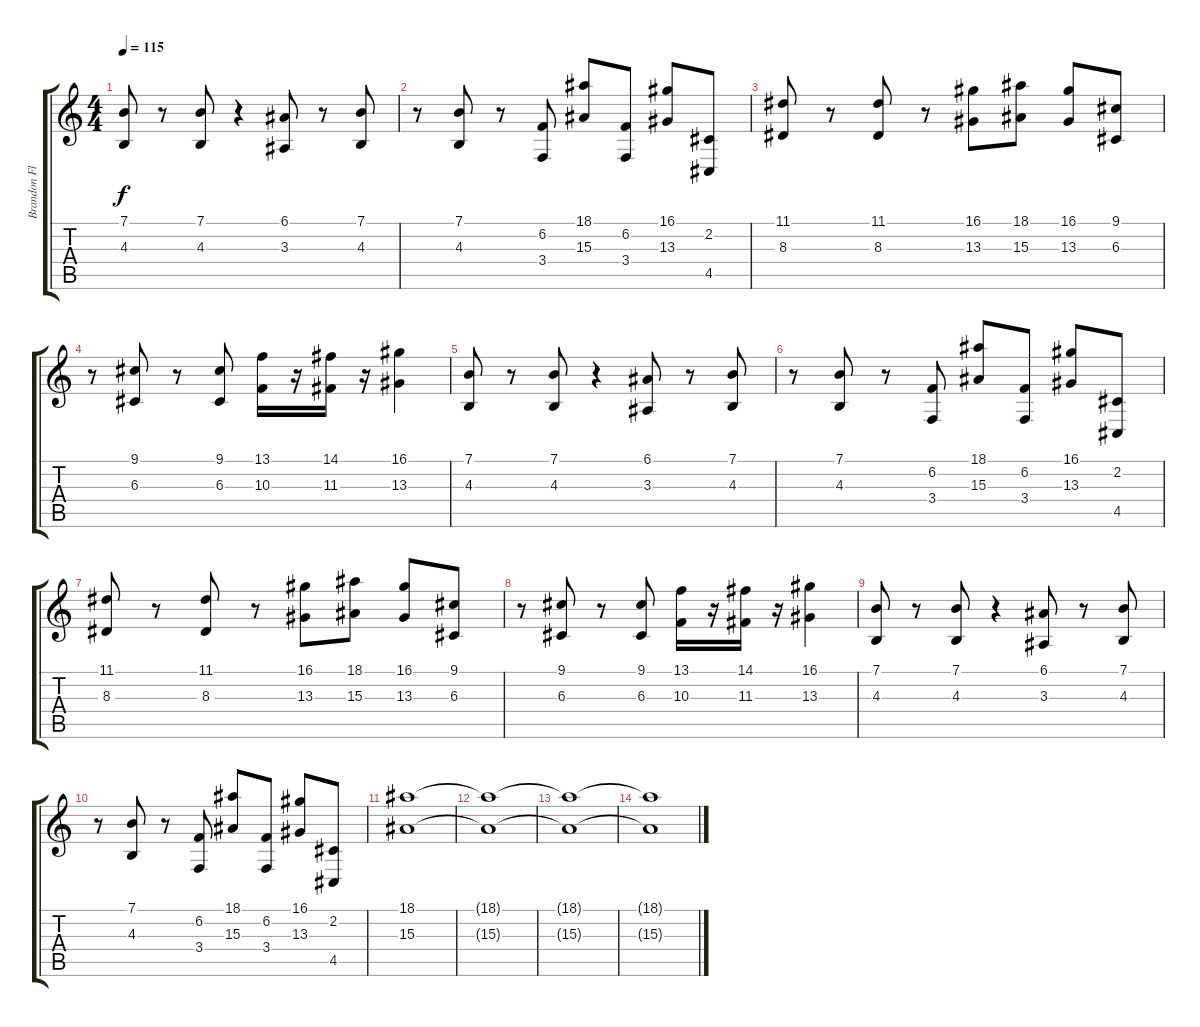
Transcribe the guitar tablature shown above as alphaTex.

\track ("Brandon Flowers (Synth FX 1)" "Brandon Fl") {instrument tangoaccordion}
\staff {score tabs}
\tuning (E4 B3 G3 D3 A2 E2) {hide}
\ts (4 4)
\tempo 115
\clef g2
\ks c
(7.1 4.3).8{dy f} r.8 (7.1 4.3).8 r.4 (6.1 3.3).8 r.8 (7.1 4.3).8 |
r.8 (7.1 4.3).8 r.8 (6.2 3.4).8 (18.1 15.3).8 (6.2 3.4).8 (16.1 13.3).8 (2.2 4.5).8 |
(11.1 8.3).8 r.8 (11.1 8.3).8 r.8 (16.1 13.3).8 (18.1 15.3).8 (16.1 13.3).8 (9.1 6.3).8 |
r.8 (9.1 6.3).8 r.8 (9.1 6.3).8 (13.1 10.3).16 r.16 (14.1 11.3).16 r.16 (16.1 13.3).4 |
(7.1 4.3).8 r.8 (7.1 4.3).8 r.4 (6.1 3.3).8 r.8 (7.1 4.3).8 |
r.8 (7.1 4.3).8 r.8 (6.2 3.4).8 (18.1 15.3).8 (6.2 3.4).8 (16.1 13.3).8 (2.2 4.5).8 |
(11.1 8.3).8 r.8 (11.1 8.3).8 r.8 (16.1 13.3).8 (18.1 15.3).8 (16.1 13.3).8 (9.1 6.3).8 |
r.8 (9.1 6.3).8 r.8 (9.1 6.3).8 (13.1 10.3).16 r.16 (14.1 11.3).16 r.16 (16.1 13.3).4 |
(7.1 4.3).8 r.8 (7.1 4.3).8 r.4 (6.1 3.3).8 r.8 (7.1 4.3).8 |
r.8 (7.1 4.3).8 r.8 (6.2 3.4).8 (18.1 15.3).8 (6.2 3.4).8 (16.1 13.3).8 (2.2 4.5).8 |
(18.1 15.3).1{volume 0} |
(18.1{t} 15.3{t}).1 |
(18.1{t} 15.3{t}).1 |
(18.1{t} 15.3{t}).1
